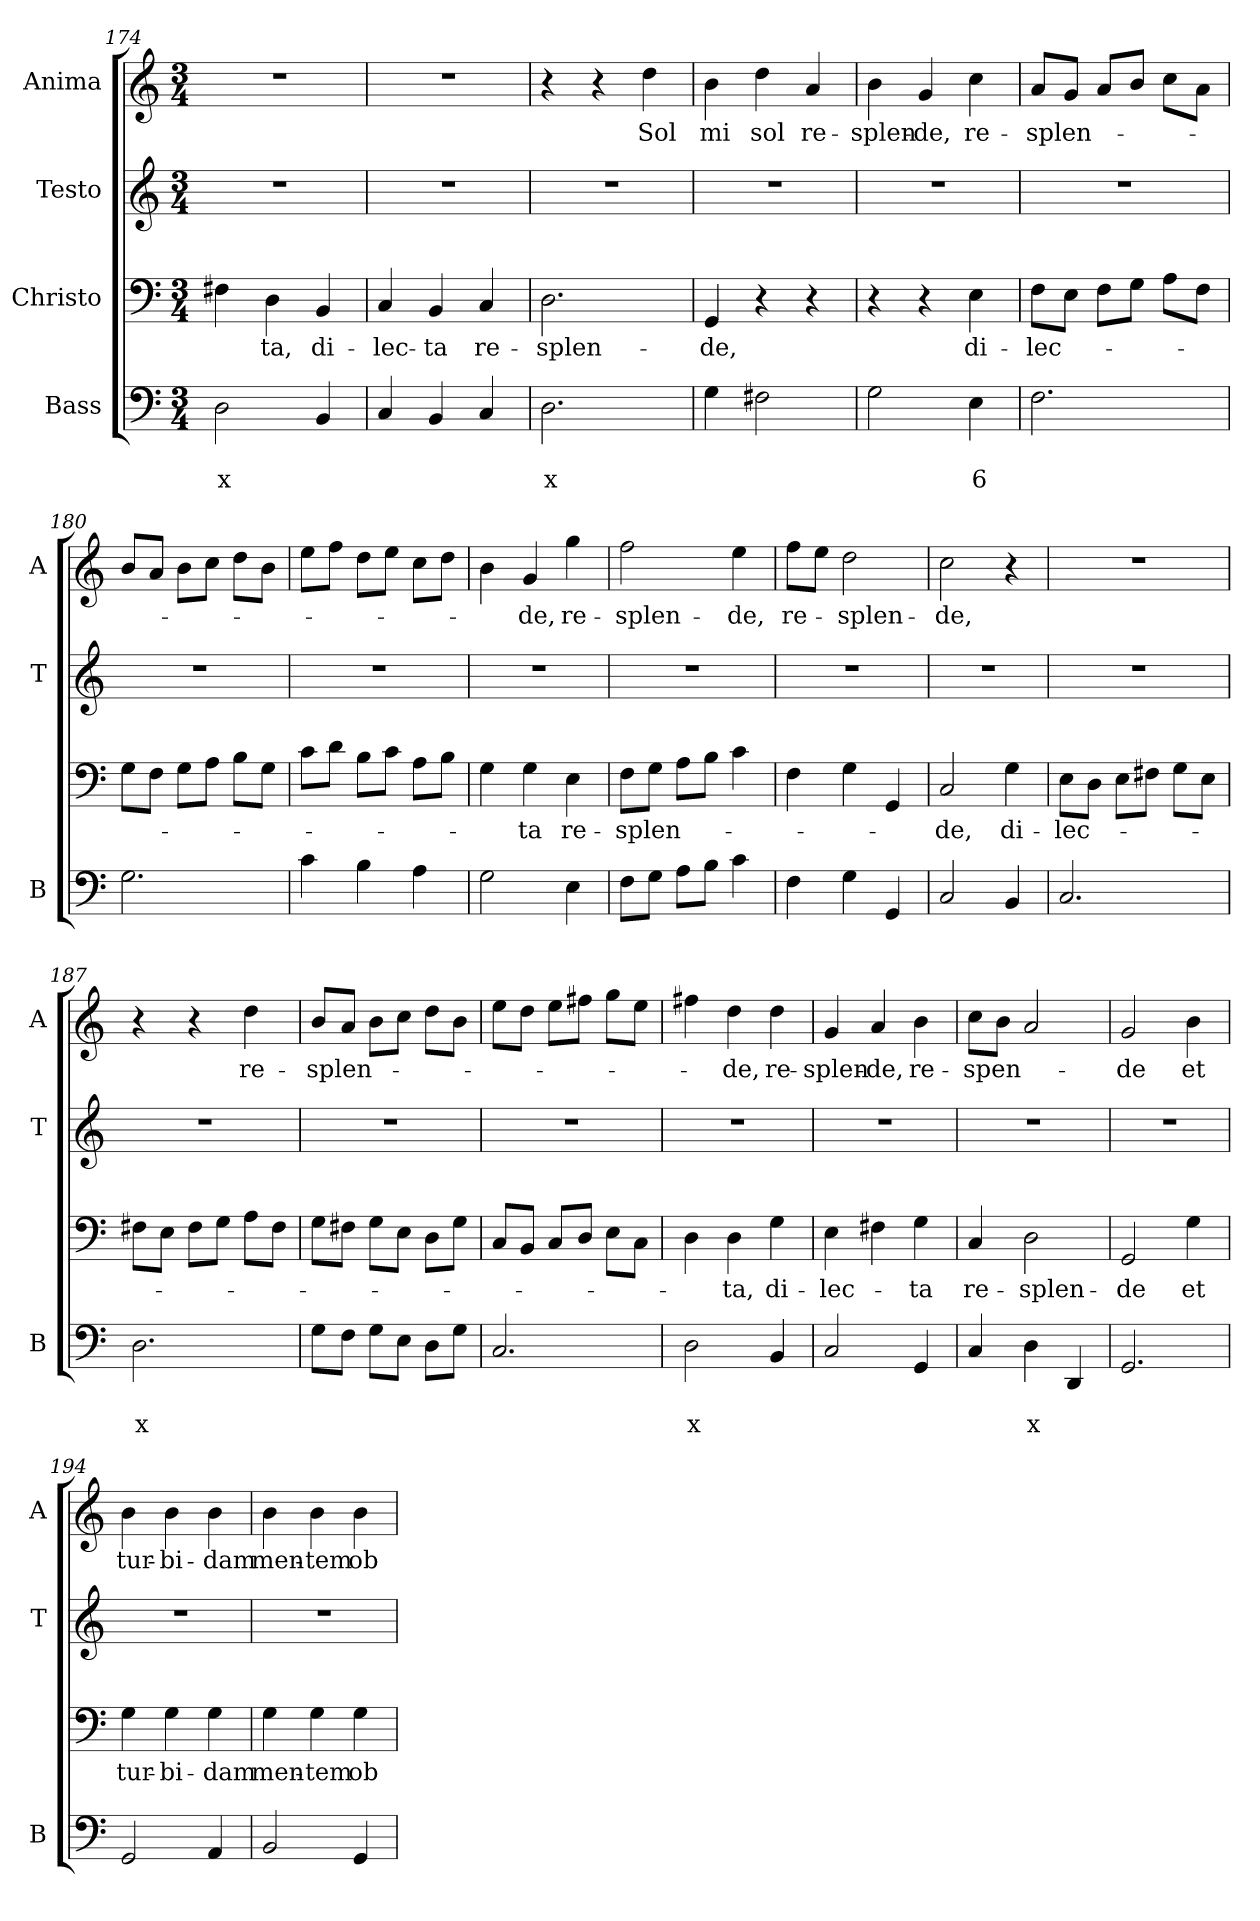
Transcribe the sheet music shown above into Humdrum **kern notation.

**kern	**text	**text	**kern	**text	**kern	**kern	**text
*part4	*part4	*part4	*part3	*part3	*part2	*part1	*part1
*staff4	*staff4	*staff4	*staff3	*staff3	*staff2	*staff1	*staff1
*I"Bass	*	*	*I"Christo	*	*I"Testo	*I"Anima	*
*I'B	*	*	*	*	*I'T	*I'A	*
*clefF4	*	*	*clefF4	*	*clefG2	*clefG2	*
*k[]	*	*	*k[]	*	*k[]	*k[]	*
*C:	*	*	*C:	*	*C:	*C:	*
*M3/4	*	*	*M3/4	*	*M3/4	*M3/4	*
=174	=174	=174	=174	=174	=174	=174	=174
!	!	!LO:LY:b	!	!	!	!	!
2D\	.	x	4F#X\	.	2.r	2.r	.
!	!	!	!	!LO:LY:b	!	!	!
.	.	.	4D\	-ta,	.	.	.
!	!	!	!	!LO:LY:b	!	!	!
4BB/	.	.	4BB/	di-	.	.	.
=175	=175	=175	=175	=175	=175	=175	=175
!	!	!	!	!LO:LY:b	!	!	!
4C/	.	.	4C/	-lec-	2.r	2.r	.
!	!	!	!	!LO:LY:b	!	!	!
4BB/	.	.	4BB/	-ta	.	.	.
!	!	!	!	!LO:LY:b	!	!	!
4C/	.	.	4C/	re-	.	.	.
!!LO:PB:g=z
=176	=176	=176	=176	=176	=176	=176	=176
!	!	!LO:LY:b	!	!LO:LY:b	!	!	!
2.D\	.	x	2.D\	-splen-	2.r	4r	.
.	.	.	.	.	.	4r	.
!	!	!	!	!	!	!	!LO:LY:b
.	.	.	.	.	.	4dd\	Sol
=177	=177	=177	=177	=177	=177	=177	=177
!	!	!	!	!LO:LY:b	!	!	!LO:LY:b
4G\	.	.	4GG/	-de,	2.r	4b\	mi
!	!	!	!	!	!	!	!LO:LY:b
2F#X\	.	.	4r	.	.	4dd\	sol
!	!	!	!	!	!	!	!LO:LY:b
.	.	.	4r	.	.	4a/	re-
=178	=178	=178	=178	=178	=178	=178	=178
!	!	!	!	!	!	!	!LO:LY:b
2G\	.	.	4r	.	2.r	4b\	-splen-
!	!	!	!	!	!	!	!LO:LY:b
.	.	.	4r	.	.	4g/	-de,
!	!	!LO:LY:b	!	!LO:LY:b	!	!	!LO:LY:b
4E\	.	6	4E\	di-	.	4cc\	re-
=179	=179	=179	=179	=179	=179	=179	=179
!	!	!	!	!LO:LY:b	!	!	!LO:LY:b
2.F\	.	.	8F\L	-lec-	2.r	8a/L	-splen-
.	.	.	8E\J	.	.	8g/J	.
.	.	.	8F\L	.	.	8a/L	.
.	.	.	8G\J	.	.	8b/J	.
.	.	.	8A\L	.	.	8cc\L	.
.	.	.	8F\J	.	.	8a\J	.
=180	=180	=180	=180	=180	=180	=180	=180
2.G\	.	.	8G\L	.	2.r	8b/L	.
.	.	.	8F\J	.	.	8a/J	.
.	.	.	8G\L	.	.	8b\L	.
.	.	.	8A\J	.	.	8cc\J	.
.	.	.	8B\L	.	.	8dd\L	.
.	.	.	8G\J	.	.	8b\J	.
=181	=181	=181	=181	=181	=181	=181	=181
4c\	.	.	8c\L	.	2.r	8ee\L	.
.	.	.	8d\J	.	.	8ff\J	.
4B\	.	.	8B\L	.	.	8dd\L	.
.	.	.	8c\J	.	.	8ee\J	.
4A\	.	.	8A\L	.	.	8cc\L	.
.	.	.	8B\J	.	.	8dd\J	.
!!LO:LB:g=z
=182	=182	=182	=182	=182	=182	=182	=182
2G\	.	.	4G\	.	2.r	4b\	.
!	!	!	!	!LO:LY:b	!	!	!LO:LY:b
.	.	.	4G\	-ta	.	4g/	-de,
!	!	!	!	!LO:LY:b	!	!	!LO:LY:b
4E\	.	.	4E\	re-	.	4gg\	re-
=183	=183	=183	=183	=183	=183	=183	=183
!	!	!	!	!LO:LY:b	!	!	!LO:LY:b
8F\L	.	.	8F\L	-splen-	2.r	2ff\	-splen-
8G\J	.	.	8G\J	.	.	.	.
8A\L	.	.	8A\L	.	.	.	.
8B\J	.	.	8B\J	.	.	.	.
!	!	!	!	!	!	!	!LO:LY:b
4c\	.	.	4c\	.	.	4ee\	-de,
=184	=184	=184	=184	=184	=184	=184	=184
!	!	!	!	!	!	!	!LO:LY:b
4F\	.	.	4F\	.	2.r	8ff\L	re-
.	.	.	.	.	.	8ee\J	.
!	!	!	!	!	!	!	!LO:LY:b
4G\	.	.	4G\	.	.	2dd\	-splen-
4GG/	.	.	4GG/	.	.	.	.
=185	=185	=185	=185	=185	=185	=185	=185
!	!	!	!	!LO:LY:b	!	!	!LO:LY:b
2C/	.	.	2C/	-de,	2.r	2cc\	-de,
!	!	!	!	!LO:LY:b	!	!	!
4BB/	.	.	4G\	di-	.	4r	.
=186	=186	=186	=186	=186	=186	=186	=186
!	!	!	!	!LO:LY:b	!	!	!
2.C/	.	.	8E\L	-lec-	2.r	2.r	.
.	.	.	8D\J	.	.	.	.
.	.	.	8E\L	.	.	.	.
.	.	.	8F#X\J	.	.	.	.
.	.	.	8G\L	.	.	.	.
.	.	.	8E\J	.	.	.	.
=187	=187	=187	=187	=187	=187	=187	=187
!	!	!LO:LY:b	!	!	!	!	!
2.D\	.	x	8F#X\L	.	2.r	4r	.
.	.	.	8E\J	.	.	.	.
.	.	.	8F#\L	.	.	4r	.
.	.	.	8G\J	.	.	.	.
!	!	!	!	!	!	!	!LO:LY:b
.	.	.	8A\L	.	.	4dd\	re-
.	.	.	8F#\J	.	.	.	.
!!LO:LB:g=z
=188	=188	=188	=188	=188	=188	=188	=188
!	!	!	!	!	!	!	!LO:LY:b
8G\L	.	.	8G\L	.	2.r	8b/L	-splen-
8F\J	.	.	8F#X\J	.	.	8a/J	.
8G\L	.	.	8G\L	.	.	8b\L	.
8E\J	.	.	8E\J	.	.	8cc\J	.
8D\L	.	.	8D\L	.	.	8dd\L	.
8G\J	.	.	8G\J	.	.	8b\J	.
=189	=189	=189	=189	=189	=189	=189	=189
2.C/	.	.	8C/L	.	2.r	8ee\L	.
.	.	.	8BB/J	.	.	8dd\J	.
.	.	.	8C/L	.	.	8ee\L	.
.	.	.	8D/J	.	.	8ff#X\J	.
.	.	.	8E\L	.	.	8gg\L	.
.	.	.	8C\J	.	.	8ee\J	.
=190	=190	=190	=190	=190	=190	=190	=190
!	!	!LO:LY:b	!	!	!	!	!
2D\	.	x	4D\	.	2.r	4ff#X\	.
!	!	!	!	!LO:LY:b	!	!	!LO:LY:b
.	.	.	4D\	-ta,	.	4dd\	-de,
!	!	!	!	!LO:LY:b	!	!	!LO:LY:b
4BB/	.	.	4G\	di-	.	4dd\	re-
=191	=191	=191	=191	=191	=191	=191	=191
!	!	!	!	!LO:LY:b	!	!	!LO:LY:b
2C/	.	.	4E\	-lec-	2.r	4g/	-splen-
!	!	!	!	!	!	!	!LO:LY:b
.	.	.	4F#X\	.	.	4a/	-de,
!	!	!	!	!LO:LY:b	!	!	!LO:LY:b
4GG/	.	.	4G\	-ta	.	4b\	re-
=192	=192	=192	=192	=192	=192	=192	=192
!	!	!	!	!LO:LY:b	!	!	!LO:LY:b
4C/	.	.	4C/	re-	2.r	8cc\L	-spen-
.	.	.	.	.	.	8b\J	.
!	!	!LO:LY:b	!	!LO:LY:b	!	!	!
4D\	.	x	2D\	-splen-	.	2a/	.
4DD/	.	.	.	.	.	.	.
=193	=193	=193	=193	=193	=193	=193	=193
!	!	!	!	!LO:LY:b	!	!	!LO:LY:b
2.GG/	.	.	2GG/	-de	2.r	2g/	-de
!	!	!	!	!LO:LY:b	!	!	!LO:LY:b
.	.	.	4G\	et	.	4b\	et
=194	=194	=194	=194	=194	=194	=194	=194
!	!	!	!	!LO:LY:b	!	!	!LO:LY:b
2GG/	.	.	4G\	tur-	2.r	4b\	tur-
!	!	!	!	!LO:LY:b	!	!	!LO:LY:b
.	.	.	4G\	-bi-	.	4b\	-bi-
!	!	!	!	!LO:LY:b	!	!	!LO:LY:b
4AA/	.	.	4G\	-dam	.	4b\	-dam
!!LO:LB:g=z
=195	=195	=195	=195	=195	=195	=195	=195
!	!	!	!	!LO:LY:b	!	!	!LO:LY:b
2BB/	.	.	4G\	men-	2.r	4b\	men-
!	!	!	!	!LO:LY:b	!	!	!LO:LY:b
.	.	.	4G\	-tem	.	4b\	-tem
!	!	!	!	!LO:LY:b	!	!	!LO:LY:b
4GG/	.	.	4G\	ob-	.	4b\	ob-
=	=	=	=	=	=	=	=
*-	*-	*-	*-	*-	*-	*-	*-
